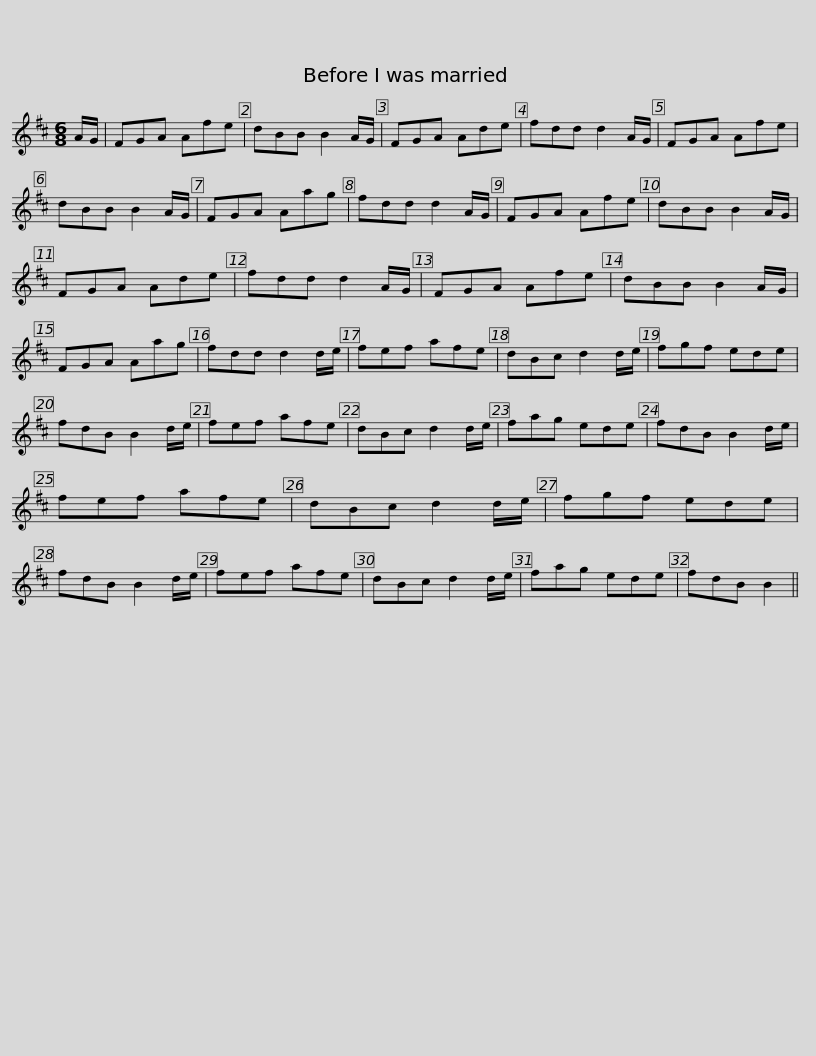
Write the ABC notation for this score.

X:1
L:1/8
M:6/8
I:linebreak $
K:Bmin
V:1 treble
V:1
 A/G/ | FGA Afe | dBB B2 A/G/ | FGA Ade | fdd d2 A/G/ | %5
 FGA Afe | dBB B2 A/G/ | FGA Aag |$ fdd d2 A/G/ | FGA Afe | %10
 dBB B2 A/G/ | FGA Ade | fdd d2 A/G/ | FGA Afe | dBB B2 A/G/ |$ %15
 FGA Aag | fdd d2 d/e/ | fef afe | dBc d2 d/e/ | fgf ede | %20
 fdB B2 d/e/ | fef afe |$ dBc d2 d/e/ | fag ede | fdB B2 d/e/ | %25
 fef afe | dBc d2 d/e/ | fgf ede | fdB B2 d/e/ |$ fef afe | %30
 dBc d2 d/e/ | fag ede | fdB B2 || %33
